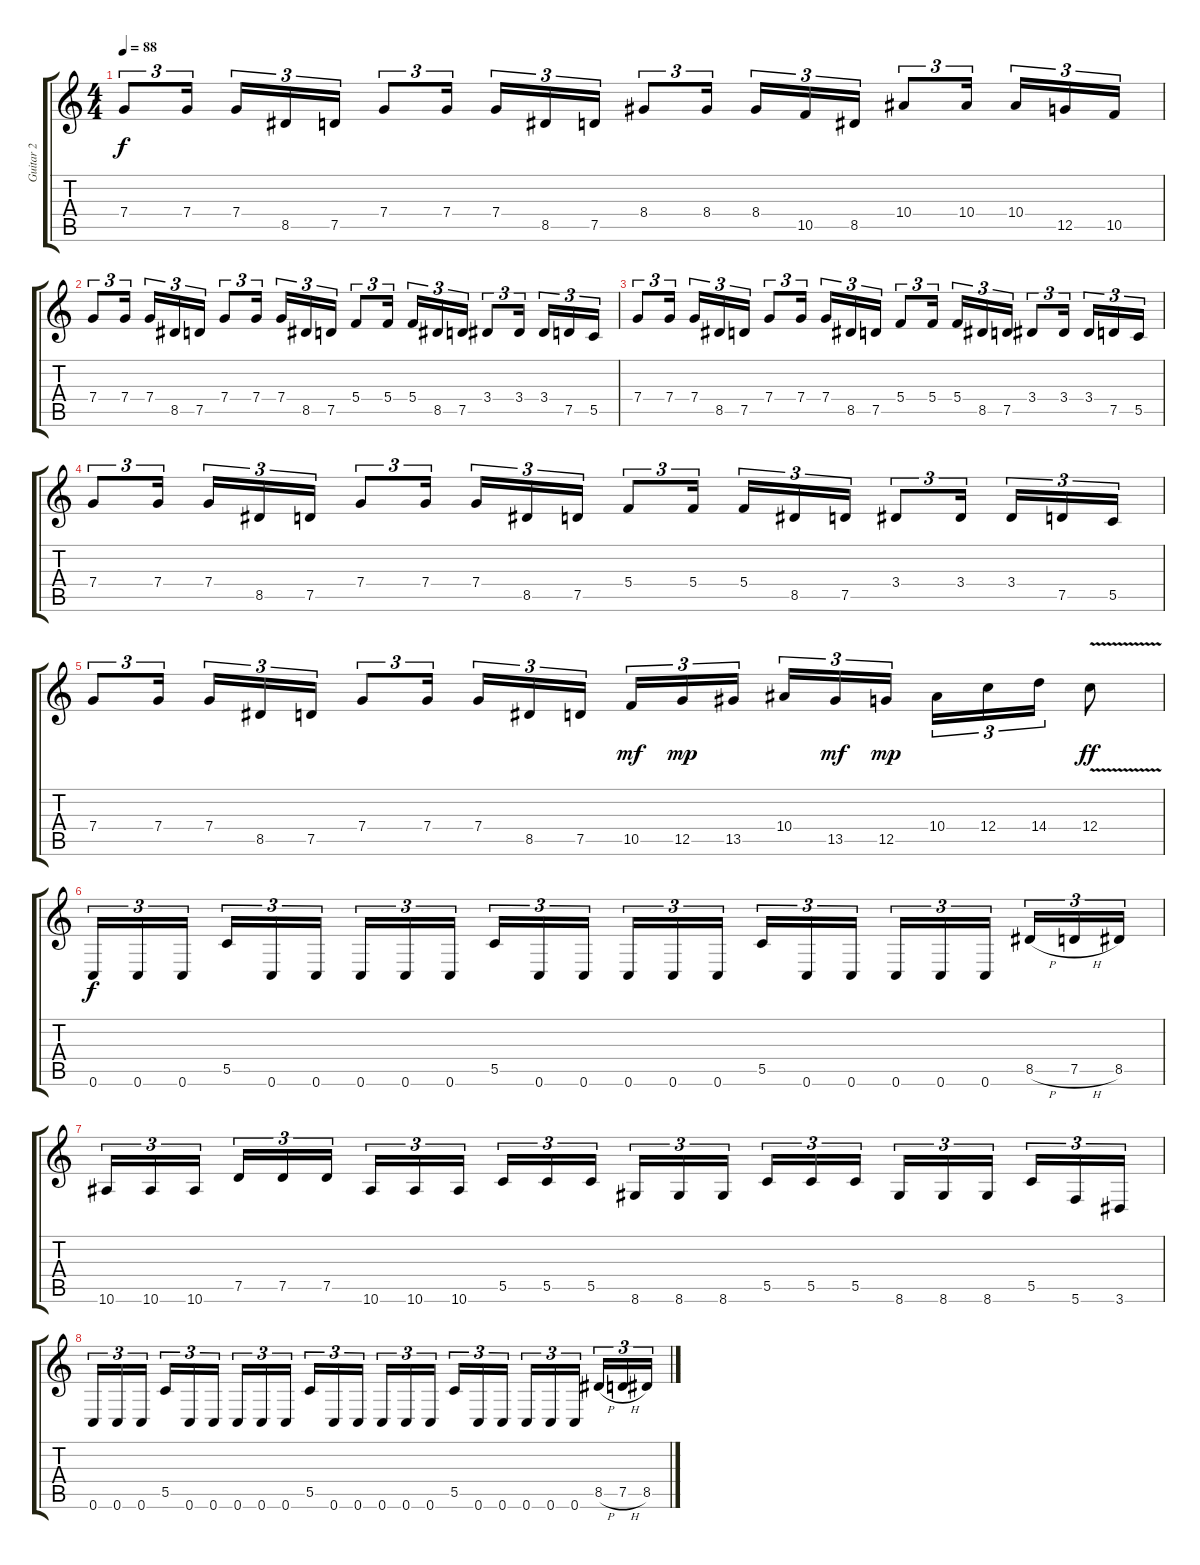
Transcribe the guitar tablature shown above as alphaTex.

\track ("Guitar 2" "Guitar 2") {instrument overdrivenguitar}
\staff {score tabs}
\tuning (D4 A3 F3 C3 G2 C2) {hide}
\ts (4 4)
\tempo 88
\clef g2
\ks c
7.4.8{tu (3 2) dy f} 7.4.16{tu (3 2)} 7.4.16{tu (3 2)} 8.5.16{tu (3 2)} 7.5.16{tu (3 2)} 7.4.8{tu (3 2)} 7.4.16{tu (3 2)} 7.4.16{tu (3 2)} 8.5.16{tu (3 2)} 7.5.16{tu (3 2)} 8.4.8{tu (3 2)} 8.4.16{tu (3 2)} 8.4.16{tu (3 2)} 10.5.16{tu (3 2)} 8.5.16{tu (3 2)} 10.4.8{tu (3 2)} 10.4.16{tu (3 2)} 10.4.16{tu (3 2)} 12.5.16{tu (3 2)} 10.5.16{tu (3 2)} |
7.4.8{tu (3 2)} 7.4.16{tu (3 2)} 7.4.16{tu (3 2)} 8.5.16{tu (3 2)} 7.5.16{tu (3 2)} 7.4.8{tu (3 2)} 7.4.16{tu (3 2)} 7.4.16{tu (3 2)} 8.5.16{tu (3 2)} 7.5.16{tu (3 2)} 5.4.8{tu (3 2)} 5.4.16{tu (3 2)} 5.4.16{tu (3 2)} 8.5.16{tu (3 2)} 7.5.16{tu (3 2)} 3.4.8{tu (3 2)} 3.4.16{tu (3 2)} 3.4.16{tu (3 2)} 7.5.16{tu (3 2)} 5.5.16{tu (3 2)} |
7.4.8{tu (3 2)} 7.4.16{tu (3 2)} 7.4.16{tu (3 2)} 8.5.16{tu (3 2)} 7.5.16{tu (3 2)} 7.4.8{tu (3 2)} 7.4.16{tu (3 2)} 7.4.16{tu (3 2)} 8.5.16{tu (3 2)} 7.5.16{tu (3 2)} 5.4.8{tu (3 2)} 5.4.16{tu (3 2)} 5.4.16{tu (3 2)} 8.5.16{tu (3 2)} 7.5.16{tu (3 2)} 3.4.8{tu (3 2)} 3.4.16{tu (3 2)} 3.4.16{tu (3 2)} 7.5.16{tu (3 2)} 5.5.16{tu (3 2)} |
7.4.8{tu (3 2)} 7.4.16{tu (3 2)} 7.4.16{tu (3 2)} 8.5.16{tu (3 2)} 7.5.16{tu (3 2)} 7.4.8{tu (3 2)} 7.4.16{tu (3 2)} 7.4.16{tu (3 2)} 8.5.16{tu (3 2)} 7.5.16{tu (3 2)} 5.4.8{tu (3 2)} 5.4.16{tu (3 2)} 5.4.16{tu (3 2)} 8.5.16{tu (3 2)} 7.5.16{tu (3 2)} 3.4.8{tu (3 2)} 3.4.16{tu (3 2)} 3.4.16{tu (3 2)} 7.5.16{tu (3 2)} 5.5.16{tu (3 2)} |
7.4.8{tu (3 2)} 7.4.16{tu (3 2)} 7.4.16{tu (3 2)} 8.5.16{tu (3 2)} 7.5.16{tu (3 2)} 7.4.8{tu (3 2)} 7.4.16{tu (3 2)} 7.4.16{tu (3 2)} 8.5.16{tu (3 2)} 7.5.16{tu (3 2)} 10.5.16{tu (3 2) dy mf} 12.5.16{tu (3 2) dy mp} 13.5.16{tu (3 2)} 10.4.16{tu (3 2)} 13.5.16{tu (3 2) dy mf} 12.5.16{tu (3 2) dy mp} 10.4.16{tu (3 2)} 12.4.16{tu (3 2)} 14.4.16{tu (3 2)} 12.4{v}.8{dy ff} |
0.6.16{tu (3 2) dy f} 0.6.16{tu (3 2)} 0.6.16{tu (3 2)} 5.5.16{tu (3 2)} 0.6.16{tu (3 2)} 0.6.16{tu (3 2)} 0.6.16{tu (3 2)} 0.6.16{tu (3 2)} 0.6.16{tu (3 2)} 5.5.16{tu (3 2)} 0.6.16{tu (3 2)} 0.6.16{tu (3 2)} 0.6.16{tu (3 2)} 0.6.16{tu (3 2)} 0.6.16{tu (3 2)} 5.5.16{tu (3 2)} 0.6.16{tu (3 2)} 0.6.16{tu (3 2)} 0.6.16{tu (3 2)} 0.6.16{tu (3 2)} 0.6.16{tu (3 2)} 8.5{h}.16{tu (3 2)} 7.5{h}.16{tu (3 2)} 8.5.16{tu (3 2)} |
10.6.16{tu (3 2)} 10.6.16{tu (3 2)} 10.6.16{tu (3 2)} 7.5.16{tu (3 2)} 7.5.16{tu (3 2)} 7.5.16{tu (3 2)} 10.6.16{tu (3 2)} 10.6.16{tu (3 2)} 10.6.16{tu (3 2)} 5.5.16{tu (3 2)} 5.5.16{tu (3 2)} 5.5.16{tu (3 2)} 8.6.16{tu (3 2)} 8.6.16{tu (3 2)} 8.6.16{tu (3 2)} 5.5.16{tu (3 2)} 5.5.16{tu (3 2)} 5.5.16{tu (3 2)} 8.6.16{tu (3 2)} 8.6.16{tu (3 2)} 8.6.16{tu (3 2)} 5.5.16{tu (3 2)} 5.6.16{tu (3 2)} 3.6.16{tu (3 2)} |
0.6.16{tu (3 2)} 0.6.16{tu (3 2)} 0.6.16{tu (3 2)} 5.5.16{tu (3 2)} 0.6.16{tu (3 2)} 0.6.16{tu (3 2)} 0.6.16{tu (3 2)} 0.6.16{tu (3 2)} 0.6.16{tu (3 2)} 5.5.16{tu (3 2)} 0.6.16{tu (3 2)} 0.6.16{tu (3 2)} 0.6.16{tu (3 2)} 0.6.16{tu (3 2)} 0.6.16{tu (3 2)} 5.5.16{tu (3 2)} 0.6.16{tu (3 2)} 0.6.16{tu (3 2)} 0.6.16{tu (3 2)} 0.6.16{tu (3 2)} 0.6.16{tu (3 2)} 8.5{h}.16{tu (3 2)} 7.5{h}.16{tu (3 2)} 8.5.16{tu (3 2)}
